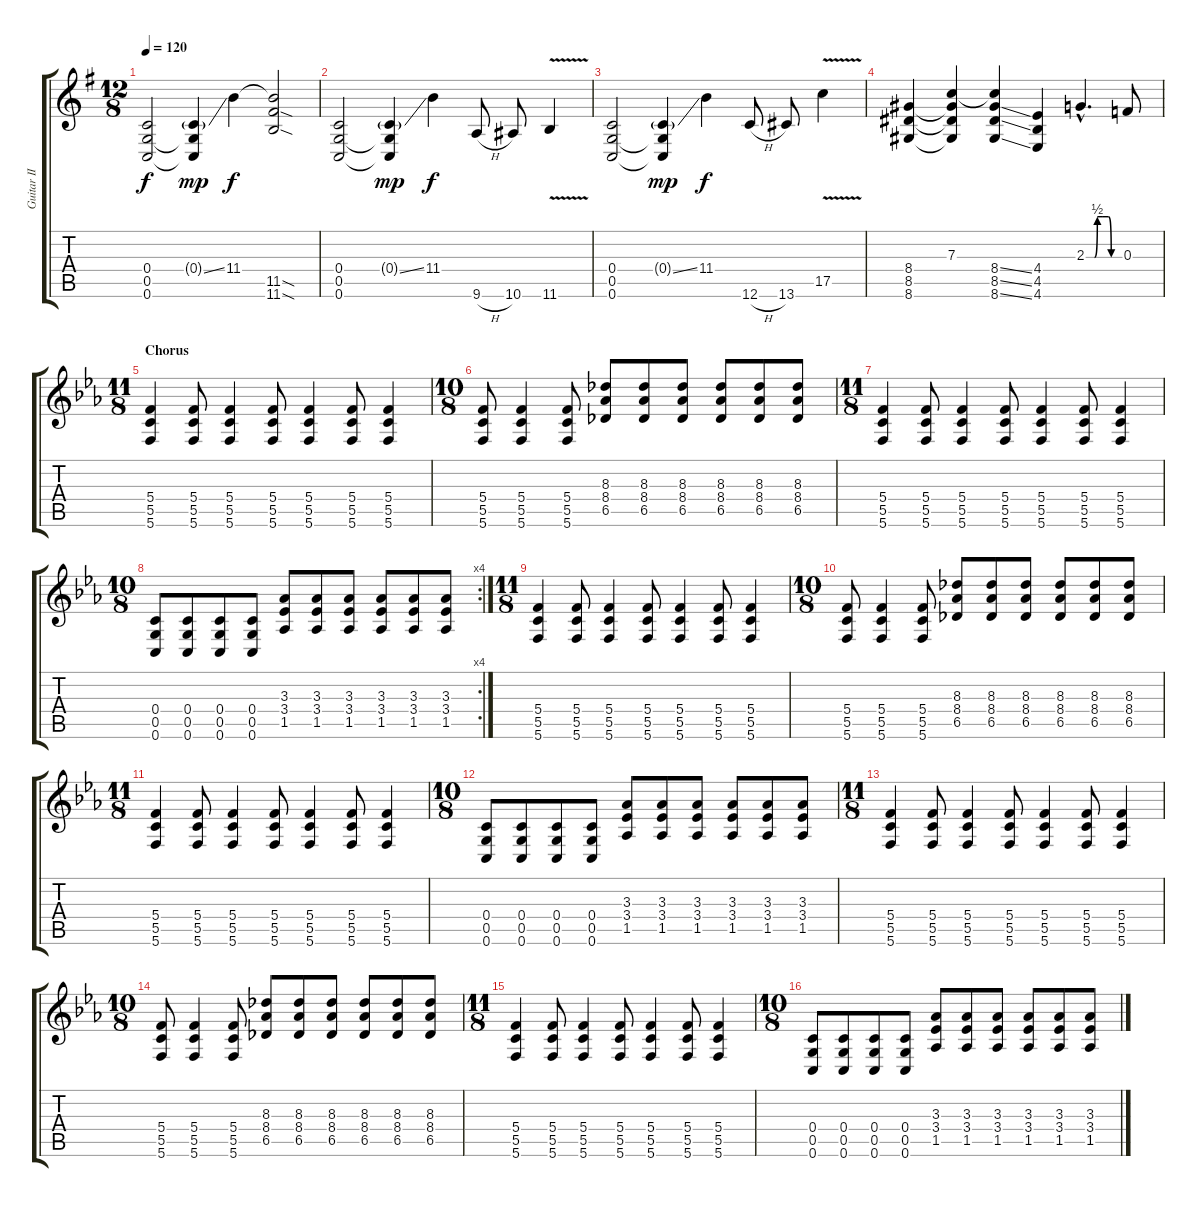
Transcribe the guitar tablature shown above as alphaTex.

\track ("Guitar II" "Guitar II") {instrument distortionguitar}
\staff {score tabs}
\tuning (D4 A3 F3 C3 G2 C2) {hide}
\ts (12 8)
\tempo 120
\clef g2
\ks g
(0.4 0.5 0.6).2{dy f} (0.4{ss g} 0.5{t} 0.6{t}).4{dy mp} 11.4.4{dy f} (11.4{t} 11.5{sod} 11.6{sod}).2 |
(0.4 0.5 0.6).2 (0.4{ss g} 0.5{t} 0.6{t}).4{dy mp} 11.4.4{dy f} 9.6{h}.8 10.6.8 11.6{v}.4 |
(0.4 0.5 0.6).2 (0.4{ss g} 0.5{t} 0.6{t}).4{dy mp} 11.4.4{dy f} 12.6{h}.8 13.6.8 17.5{v}.4 |
(8.4 8.5 8.6).4 (7.3 8.4{t} 8.5{t} 8.6{t}).4 (7.3{t} 8.4{ss} 8.5{ss} 8.6{ss}).4 (4.4 4.5 4.6).4 2.3{be (custom 0 0 15 0 20 2 30 2 40 2 45 0 60 0) hac}.4{d} 0.3.8 |
\ts (11 8)
\section ("" "Chorus")
\ks eb
(5.4 5.5 5.6).4 (5.4 5.5 5.6).8 (5.4 5.5 5.6).4 (5.4 5.5 5.6).8 (5.4 5.5 5.6).4 (5.4 5.5 5.6).8 (5.4 5.5 5.6).4 |
\ts (10 8)
(5.4 5.5 5.6).8 (5.4 5.5 5.6).4 (5.4 5.5 5.6).8 (8.3 8.4 6.5).8 (8.3 8.4 6.5).8 (8.3 8.4 6.5).8 (8.3 8.4 6.5).8 (8.3 8.4 6.5).8 (8.3 8.4 6.5).8 |
\ts (11 8)
(5.4 5.5 5.6).4 (5.4 5.5 5.6).8 (5.4 5.5 5.6).4 (5.4 5.5 5.6).8 (5.4 5.5 5.6).4 (5.4 5.5 5.6).8 (5.4 5.5 5.6).4 |
\rc 4
\ts (10 8)
(0.4 0.5 0.6).8 (0.4 0.5 0.6).8 (0.4 0.5 0.6).8 (0.4 0.5 0.6).8 (3.3 3.4 1.5).8 (3.3 3.4 1.5).8 (3.3 3.4 1.5).8 (3.3 3.4 1.5).8 (3.3 3.4 1.5).8 (3.3 3.4 1.5).8 |
\ts (11 8)
(5.4 5.5 5.6).4 (5.4 5.5 5.6).8 (5.4 5.5 5.6).4 (5.4 5.5 5.6).8 (5.4 5.5 5.6).4 (5.4 5.5 5.6).8 (5.4 5.5 5.6).4 |
\ts (10 8)
(5.4 5.5 5.6).8 (5.4 5.5 5.6).4 (5.4 5.5 5.6).8 (8.3 8.4 6.5).8 (8.3 8.4 6.5).8 (8.3 8.4 6.5).8 (8.3 8.4 6.5).8 (8.3 8.4 6.5).8 (8.3 8.4 6.5).8 |
\ts (11 8)
(5.4 5.5 5.6).4 (5.4 5.5 5.6).8 (5.4 5.5 5.6).4 (5.4 5.5 5.6).8 (5.4 5.5 5.6).4 (5.4 5.5 5.6).8 (5.4 5.5 5.6).4 |
\ts (10 8)
(0.4 0.5 0.6).8 (0.4 0.5 0.6).8 (0.4 0.5 0.6).8 (0.4 0.5 0.6).8 (3.3 3.4 1.5).8 (3.3 3.4 1.5).8 (3.3 3.4 1.5).8 (3.3 3.4 1.5).8 (3.3 3.4 1.5).8 (3.3 3.4 1.5).8 |
\ts (11 8)
(5.4 5.5 5.6).4 (5.4 5.5 5.6).8 (5.4 5.5 5.6).4 (5.4 5.5 5.6).8 (5.4 5.5 5.6).4 (5.4 5.5 5.6).8 (5.4 5.5 5.6).4 |
\ts (10 8)
(5.4 5.5 5.6).8 (5.4 5.5 5.6).4 (5.4 5.5 5.6).8 (8.3 8.4 6.5).8 (8.3 8.4 6.5).8 (8.3 8.4 6.5).8 (8.3 8.4 6.5).8 (8.3 8.4 6.5).8 (8.3 8.4 6.5).8 |
\ts (11 8)
(5.4 5.5 5.6).4 (5.4 5.5 5.6).8 (5.4 5.5 5.6).4 (5.4 5.5 5.6).8 (5.4 5.5 5.6).4 (5.4 5.5 5.6).8 (5.4 5.5 5.6).4 |
\ts (10 8)
(0.4 0.5 0.6).8 (0.4 0.5 0.6).8 (0.4 0.5 0.6).8 (0.4 0.5 0.6).8 (3.3 3.4 1.5).8 (3.3 3.4 1.5).8 (3.3 3.4 1.5).8 (3.3 3.4 1.5).8 (3.3 3.4 1.5).8 (3.3 3.4 1.5).8
